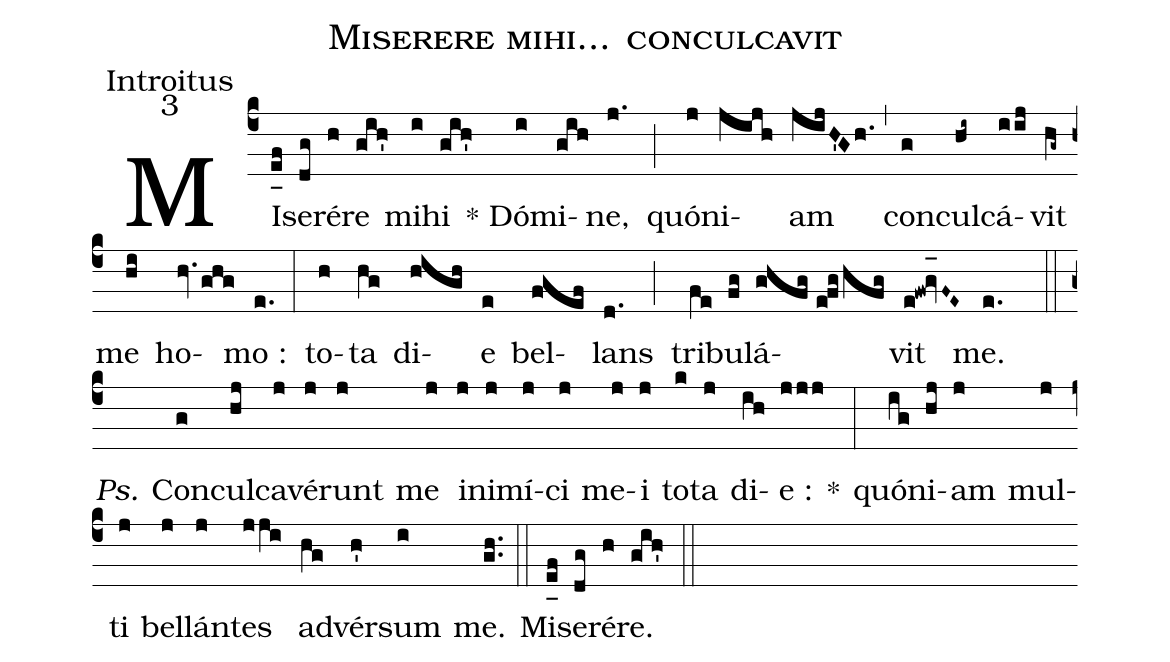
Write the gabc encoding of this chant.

name:Miserere mihi... conculcavit;
office-part:Introitus;
mode:3;
%%
(c4) MI(e_[uh:l]f)se(dg)ré(h)re(gih') mi(i)hi(gih') * Dó(i)mi(gih)ne,(j.) (;) quó(j)ni(jijh)am(jijH'Gh.) (,) con(g)cul(hi~)cá(iij)vit(hg~) me(hi) ho(hv.ghg)mo :(e.) (:) to(h)ta(hg) di(high)e(e) bel(fgef)lans(d.) (;) tri(fe)bu(fg)lá(ghfg//efghfg)vit(e!fw!gv_[oh:h]F~E~) me.(e.) (::) <i>Ps.</i> Con(g)cul(hj)ca(j)vé(j)runt(j) me(j) in(j)i(j)mí(j)ci(j) me(j)i(j) to(k)ta(j) di(ih)e :(jjj) *(:) quó(ig)ni(hj)am(j) mul(j)ti(j) bel(j)lán(j)tes(jji) ad(hg)vér(h')sum(i) me.(gh..) (::) Mi(e_[uh:l]f)se(dg)ré(h)re.(gih') (::)
